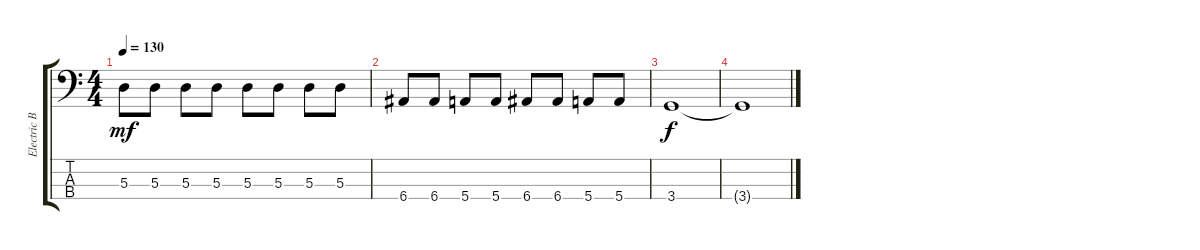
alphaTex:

\track ("Electric Bass" "Electric B") {instrument electricbassfinger}
\staff {score tabs}
\tuning (G2 D2 A1 E1) {hide}
\ts (4 4)
\tempo 130
\clef f4
\ks c
5.3.8{dy mf} 5.3.8 5.3.8 5.3.8 5.3.8 5.3.8 5.3.8 5.3.8 |
6.4.8 6.4.8 5.4.8 5.4.8 6.4.8 6.4.8 5.4.8 5.4.8 |
3.4.1{dy f} |
3.4{t}.1
